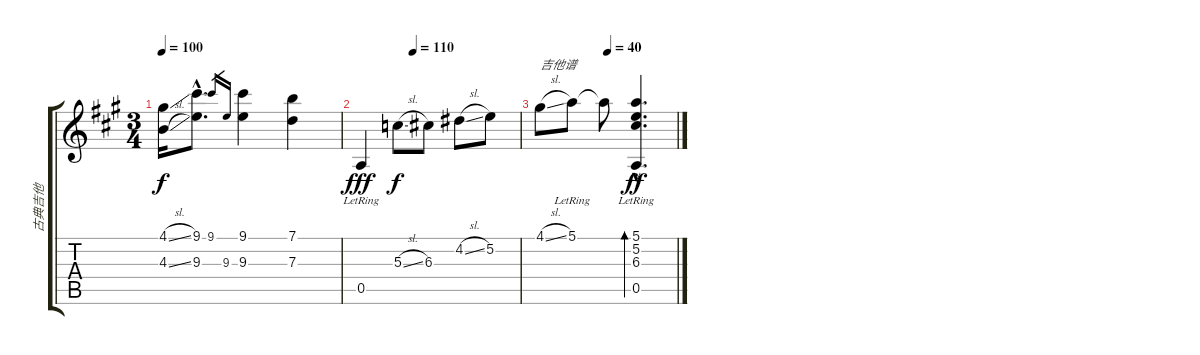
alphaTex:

\track ("古典吉他" "古典吉他") {instrument acousticguitarnylon}
\staff {score tabs}
\tuning (E4 B3 G3 D3 A2 E2) {hide}
\ts (3 4)
\tempo 100
\clef g2
\ks a
(4.1{sl} 4.3{sl}).16{dy f} (9.1{hac} 9.3{hac}).8{d} 9.1.16{gr} 9.3.16{gr} (9.1 9.3).4 (7.1 7.3).4 |
\tempo (110 0.3333333333333333)
0.5{lr}.4{dy fff} 5.3{sl}.8{dy f} 6.3.8 4.2{sl}.8 5.2.8 |
\tempo (40 0.5)
4.1{sl}.8{txt "吉他谱"} 5.1{lr}.8 5.1{t}.8 (5.1{hac lr} 5.2{hac lr} 6.3{hac lr} 0.5{hac lr}).4{d bd 480 dy ff}
